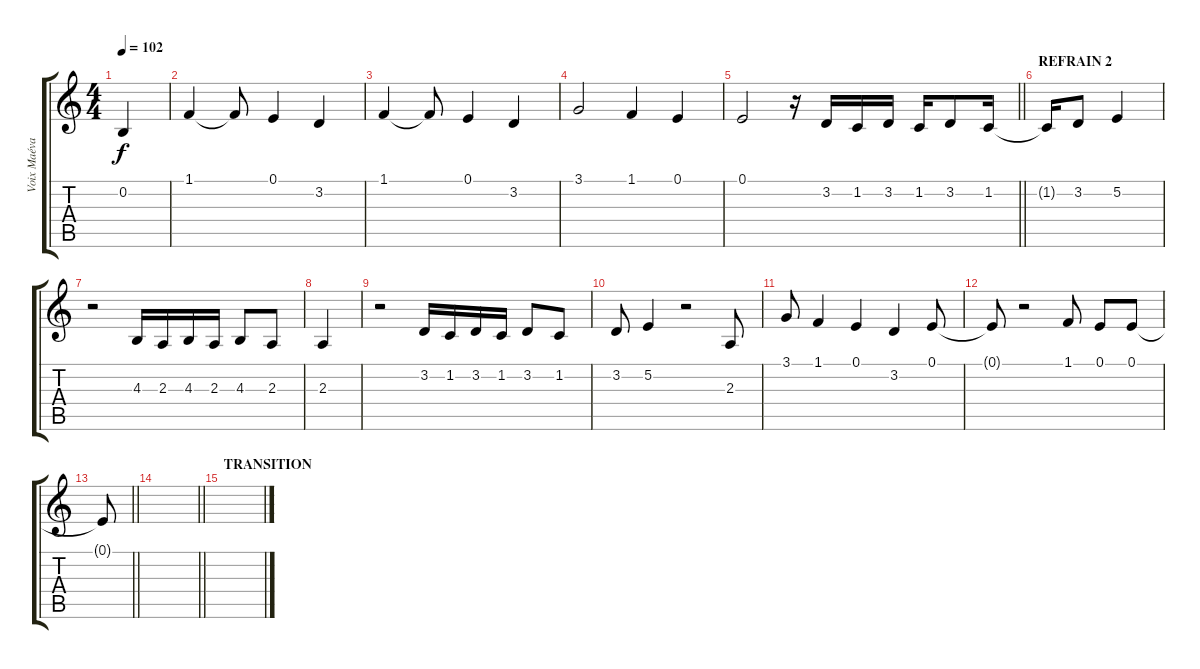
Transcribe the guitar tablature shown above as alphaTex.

\track ("Voix Maéva" "Voix Maéva") {instrument englishhorn}
\staff {score tabs}
\tuning (E4 B3 G3 D3 A2 E2) {hide}
\ts (4 4)
\tempo 102
\clef g2
\ks c
0.2.4{dy f} |
1.1.4 1.1{t}.8 0.1.4 3.2.4 |
1.1.4 1.1{t}.8 0.1.4 3.2.4 |
3.1.2 1.1.4 0.1.4 |
\barLineRight lightlight
0.1.2 r.16 3.2.16 1.2.16 3.2.16 1.2.16 3.2.8 1.2.16 |
\section ("" "REFRAIN 2")
1.2{t}.16 3.2.8 5.2.4 |
r.2 4.3.16 2.3.16 4.3.16 2.3.16 4.3.8 2.3.8 |
2.3.4 |
r.2 3.2.16 1.2.16 3.2.16 1.2.16 3.2.8 1.2.8 |
3.2.8 5.2.4 r.2 2.3.8 |
3.1.8 1.1.4 0.1.4 3.2.4 0.1.8 |
0.1{t}.8 r.2 1.1.8 0.1.8 0.1.8 |
\barLineRight lightlight
0.1{t}.8 |
\barLineRight lightlight
|
\section ("" "TRANSITION")
